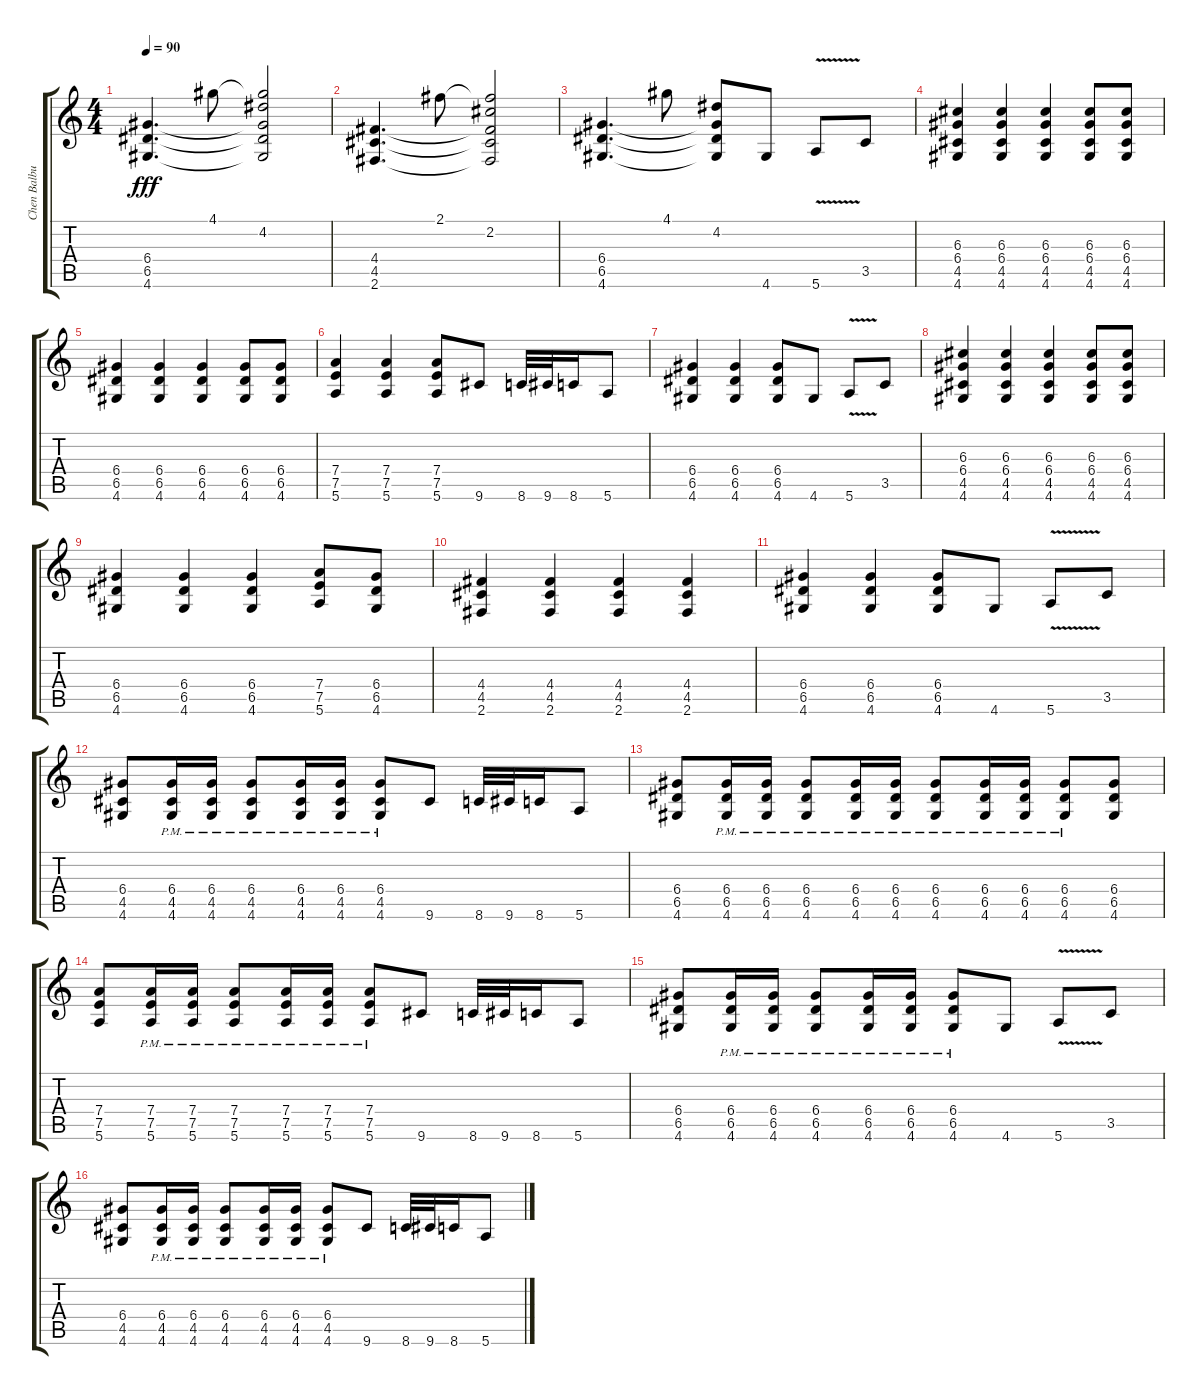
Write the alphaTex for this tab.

\track ("Chen Balbus" "Chen Balbu") {instrument distortionguitar}
\staff {score tabs}
\tuning (E4 B3 G3 D3 A2 E2) {hide}
\ts (4 4)
\tempo 90
\clef g2
\ks c
(6.4 6.5 4.6).4{d dy fff} 4.1.8 (4.1{t} 4.2 6.4{t} 6.5{t} 4.6{t}).2 |
(4.4 4.5 2.6).4{d} 2.1.8 (2.1{t} 2.2 4.4{t} 4.5{t} 2.6{t}).2 |
(6.4 6.5 4.6).4{d} 4.1.8 (4.2 6.4{t} 6.5{t} 4.6{t}).8 4.6.8 5.6{v}.8 3.5.8 |
(6.3 6.4 4.5 4.6).4 (6.3 6.4 4.5 4.6).4 (6.3 6.4 4.5 4.6).4 (6.3 6.4 4.5 4.6).8 (6.3 6.4 4.5 4.6).8 |
(6.4 6.5 4.6).4 (6.4 6.5 4.6).4 (6.4 6.5 4.6).4 (6.4 6.5 4.6).8 (6.4 6.5 4.6).8 |
(7.4 7.5 5.6).4 (7.4 7.5 5.6).4 (7.4 7.5 5.6).8 9.6.8 8.6.32 9.6.32 8.6.16 5.6.8 |
(6.4 6.5 4.6).4 (6.4 6.5 4.6).4 (6.4 6.5 4.6).8 4.6.8 5.6{v}.8 3.5.8 |
(6.3 6.4 4.5 4.6).4 (6.3 6.4 4.5 4.6).4 (6.3 6.4 4.5 4.6).4 (6.3 6.4 4.5 4.6).8 (6.3 6.4 4.5 4.6).8 |
(6.4 6.5 4.6).4 (6.4 6.5 4.6).4 (6.4 6.5 4.6).4 (7.4 7.5 5.6).8 (6.4 6.5 4.6).8 |
(4.4 4.5 2.6).4 (4.4 4.5 2.6).4 (4.4 4.5 2.6).4 (4.4 4.5 2.6).4 |
(6.4 6.5 4.6).4 (6.4 6.5 4.6).4 (6.4 6.5 4.6).8 4.6.8 5.6{v}.8 3.5.8 |
(6.4 4.5 4.6).8 (6.4{pm} 4.5{pm} 4.6{pm}).16 (6.4{pm} 4.5{pm} 4.6{pm}).16 (6.4{pm} 4.5{pm} 4.6{pm}).8 (6.4{pm} 4.5{pm} 4.6{pm}).16 (6.4{pm} 4.5{pm} 4.6{pm}).16 (6.4{pm} 4.5{pm} 4.6{pm}).8 9.6.8 8.6.32 9.6.32 8.6.16 5.6.8 |
(6.4 6.5 4.6).8 (6.4{pm} 6.5{pm} 4.6{pm}).16 (6.4{pm} 6.5{pm} 4.6{pm}).16 (6.4{pm} 6.5{pm} 4.6{pm}).8 (6.4{pm} 6.5{pm} 4.6{pm}).16 (6.4{pm} 6.5{pm} 4.6{pm}).16 (6.4{pm} 6.5{pm} 4.6{pm}).8 (6.4{pm} 6.5{pm} 4.6{pm}).16 (6.4{pm} 6.5{pm} 4.6{pm}).16 (6.4{pm} 6.5{pm} 4.6{pm}).8 (6.4 6.5 4.6).8 |
(7.4 7.5 5.6).8 (7.4{pm} 7.5{pm} 5.6{pm}).16 (7.4{pm} 7.5{pm} 5.6{pm}).16 (7.4{pm} 7.5{pm} 5.6{pm}).8 (7.4{pm} 7.5{pm} 5.6{pm}).16 (7.4{pm} 7.5{pm} 5.6{pm}).16 (7.4{pm} 7.5{pm} 5.6{pm}).8 9.6.8 8.6.32 9.6.32 8.6.16 5.6.8 |
(6.4 6.5 4.6).8 (6.4{pm} 6.5{pm} 4.6{pm}).16 (6.4{pm} 6.5{pm} 4.6{pm}).16 (6.4{pm} 6.5{pm} 4.6{pm}).8 (6.4{pm} 6.5{pm} 4.6{pm}).16 (6.4{pm} 6.5{pm} 4.6{pm}).16 (6.4{pm} 6.5{pm} 4.6{pm}).8 4.6.8 5.6{v}.8 3.5.8 |
(6.4 4.5 4.6).8 (6.4{pm} 4.5{pm} 4.6{pm}).16 (6.4{pm} 4.5{pm} 4.6{pm}).16 (6.4{pm} 4.5{pm} 4.6{pm}).8 (6.4{pm} 4.5{pm} 4.6{pm}).16 (6.4{pm} 4.5{pm} 4.6{pm}).16 (6.4{pm} 4.5{pm} 4.6{pm}).8 9.6.8 8.6.32 9.6.32 8.6.16 5.6.8
